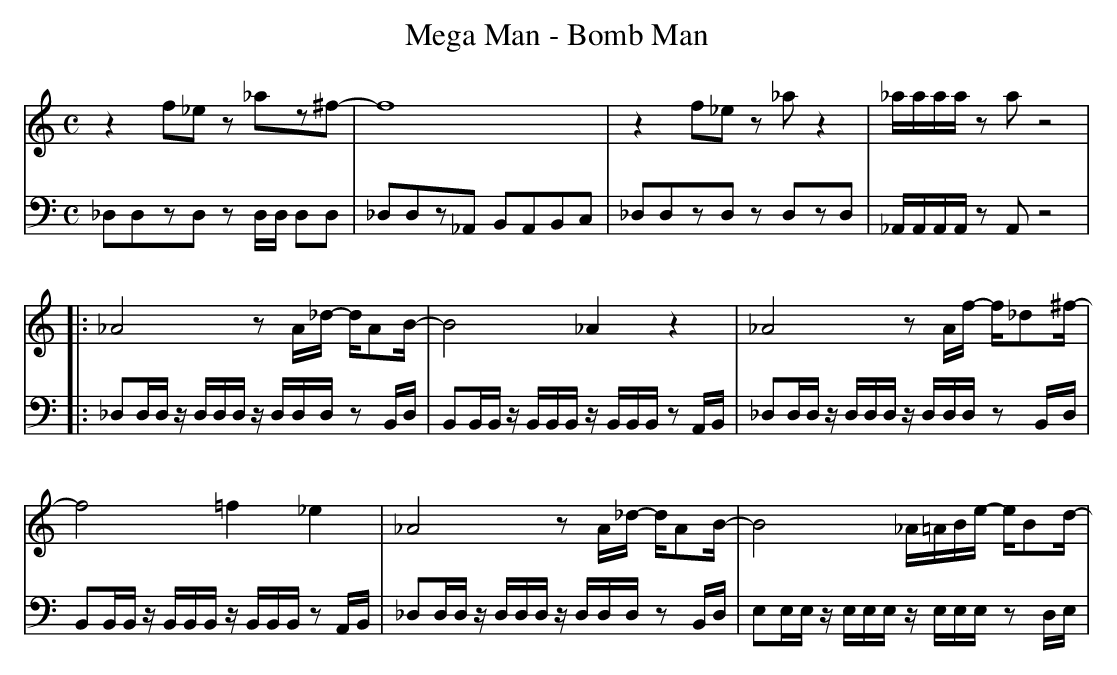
X:1
T:Mega Man - Bomb Man
M:C
L:1/16
V:T treble
V:B bass
K:C
         [V:T]    z4           f2_e2  z2        _a2z2^f2-             | f16                                              | z4           f2_e2   z2       _a2 z4            | _aaaa         z2 a2 z8   |
         [V:B]    _D,2D,2z2D,2 z2     D,D,      D,2D,2                | _D,2D,2z2_A,,2 B,,2A,,2B,,2C,2                   | _D,2D,2z2D,2 z2      D,2z2D,2                   | _A,,A,,A,,A,, z2 A,,2 z8 |
[V:T] |: _A8      z2           A_d-   dA2B-                           | B8             _A4 z4                            | _A8          z2      Af-      f_d2^f-           |
[V:B] |: _D,2D,D, z            D,D,D, z         D,D,D, z2 B,,D,       | B,,2B,,B,,     z B,,B,,B,, z B,,B,,B,, z2 A,,B,, | _D,2D,D,     z       D,D,D,   z D,D,D, z2 B,,D, |
         [V:T]    f8           =f4    _e4                             | _A8            z2 A_d- dA2B-                     | B8           _A=ABe- eB2d-                      |
         [V:B]    B,,2B,,B,,   z      B,,B,,B,, z B,,B,,B,, z2 A,,B,, | _D,2D,D,       z D,D,D, z D,D,D, z2 B,,D,        | E,2E,E,      z       E,E,E,   z E,E,E, z2 D,E,  |
